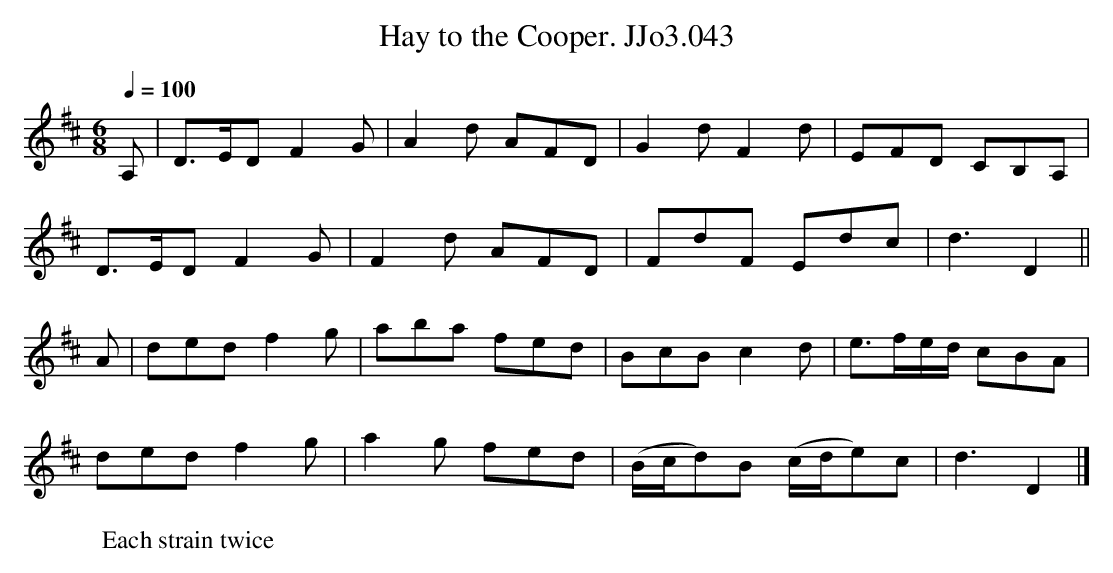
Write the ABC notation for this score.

X:1
T:Hay to the Cooper. JJo3.043
M:6/8
L:1/8
Q:1/4=100
W:Each strain twice
K:D
A,|D>EDF2G|A2d AFD|G2dF2d|EFD  CB,A,|
D>EDF2G|F2d AFD|FdF Edc|d3D2||
A|dedf2g|aba fed|BcBc2d|e>fe/d/ cBA|
ded f2g|a2g fed|(B/c/d)B (c/d/e)c|d3D2|]
